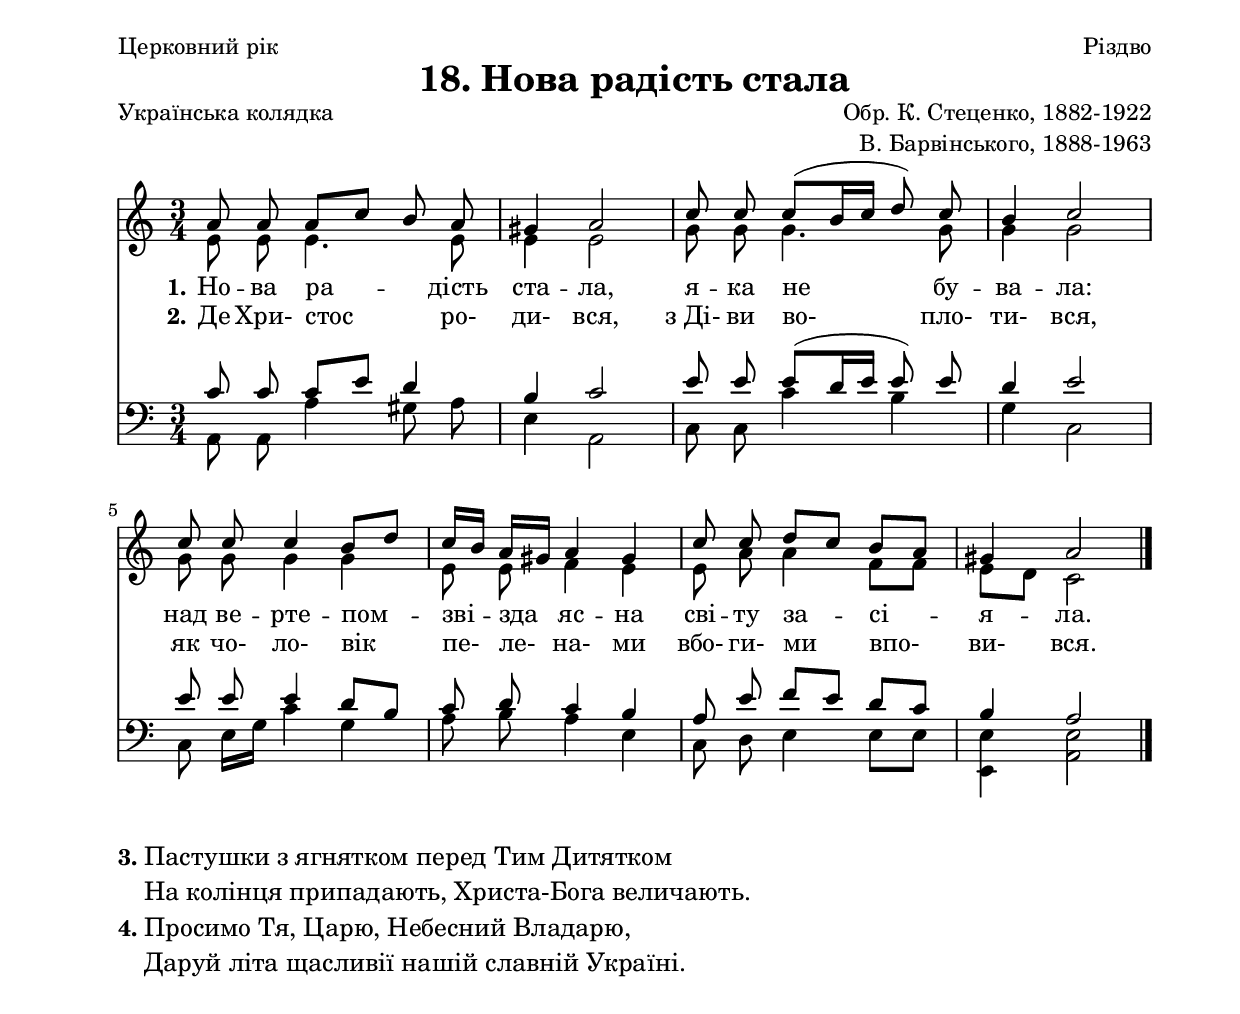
\version "2.12.2"

% #(set-global-staff-size 18.0)
% #(set-default-paper-size "a4")

\paper{
  top-margin = 5\mm 
  bottom-margin = 6\mm 
  left-margin = 20\mm
  line-width = 175\mm %210\mm - 20\mm - 15\mm = 175\mm
  between-system-space = 15\mm % по умолчанию -- 1.5\cm
}

\header {
	dedication = \markup \fill-line {"Церковний рік" "Різдво"}
	title = \markup \center-align {"18. Нова радість стала"}
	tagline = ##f
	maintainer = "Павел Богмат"
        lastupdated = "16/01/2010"
}
\markup {
     \column {
        \fill-line {"Українська колядка" "Обр. К. Стеценко, 1882-1922"}
	\fill-line {"" "В. Барвінського, 1888-1963"}
     } 
}

StaffAVoiceA = \relative c' { \autoBeamOff \stemUp \slurUp 
	 a'8 a a[ c] b a | % 2
	 gis4  a2 | % 3
	 c8 c c([ b16 c] d8) c | % 4
	 b4  c2 | % 5
	 c8  c  c4  b8[  d] | % 6
	 c16[  b]  a[  gis]  a4  gis | % 7
	 c8  c  d[  c]  b[  a] | % 8
	 gis4  a2 
	\bar "|."
}

verseOne = \lyricmode { \set stanza = #"1."
%\addlyrics { \set stanza = #"1."
Но -- ва ра -- \skip 8  дість ста -- ла, я -- ка не бу -- ва -- ла: над ве -- рте -- пом -- зві -- зда яс -- на сві -- ту за -- сі -- я -- ла.
}

verseTwo = \lyricmode { \set stanza = #"2." 
%\addlyrics { \set stanza = #"2."
	"Де" "Хри-" "стос" " ""ро-" "ди-" "вся," "з Ді-" 
	"ви" "во-" "пло-" "ти-" "вся," "як" 
	"чо-" "ло-" "вік" "пе-" "ле-" "на-" 
	"ми" "вбо-" "ги-" "ми" "впо-" "ви-" "вся." 
}

StaffAVoiceB = \relative c' { \autoBeamOff
	 e8  e  e4.  e8 | % 2
	 e4  e2 | % 3
	 g8  g  g4.  g8 | % 4
	 g4  g2 | % 5
	 g8  g  g4  g | % 6
	 e8  e  f4  e | % 7
	 e8  a  a4  f8[  f] | % 8
	 e[  d]  c2 
	\bar "|."
}

StaffA = \new Staff \relative c' {\clef treble \time 3/4
	<<
	\new Voice = "voice" \StaffAVoiceA\\
		\StaffAVoiceB
	>>
}

StaffBVoiceA = \relative c' { \autoBeamOff
	 c8  c  c[  e]  d4 | % 2
	 b  c2 | % 3
	 e8  e  e ([ d16 e] e8)  e | % 4
	 d4  e2 | % 5
	 e8  e  e4  d8[  b] | % 6
	 c  d c4  b | % 7
	 a8  e'  f[  e]  d[  c] | % 8
	 b4  a2 
	\bar "|."
	
}

StaffBVoiceB = \relative c' { \autoBeamOff
	 a,8  a  a'4  gis8  a | % 2
	 e4  a,2 | % 3
	 c8  c  c'4  b | % 4
	 g  c,2 | % 5
	 c8  e16[  g]  c4  g | % 6
	 a8  b  a4  e | % 7
	 c8  d  e4  e8[  e] | % 8
	 < e, e' >4  < a e' >2 
	\bar "|."
	
}

StaffB = \new Staff \relative c' {\clef bass \time 3/4
	<<
		\StaffBVoiceA\\
		\StaffBVoiceB
	>>

}


\score {
	<<
	\StaffA
	\new Lyrics \lyricsto "voice" { \verseOne }
	\new Lyrics \lyricsto "voice" { \verseTwo }
	\StaffB

	%\override Score.BarNumber #'break-visibility = #end-of-line-invisible 
	%\override Score.BarNumber #'font-shape = #'italic
	%\override Lyrics.LyricText #'font-shape = #'italic
	%\override Lyrics.LyricText #'font-size = #-1
	%\override Lyrics.LyricSpace #'minimum-distance = #1.0
	>>
	%\midi { }
	\layout { indent = 0 }
}

\markup { 
   \column {
         \line { \bold "3." \fontsize #1
         \column {
	   "Пастушки з ягнятком перед Тим Дитятком"
	   "На колінця припадають, Христа-Бога величають."} }
         \hspace #0

	 \line { \bold "4." \fontsize #1
         \column {
	 "Просимо Тя, Царю, Небесний Владарю,"
	 "Даруй літа щасливії нашій славній Україні."} }
   }
}
